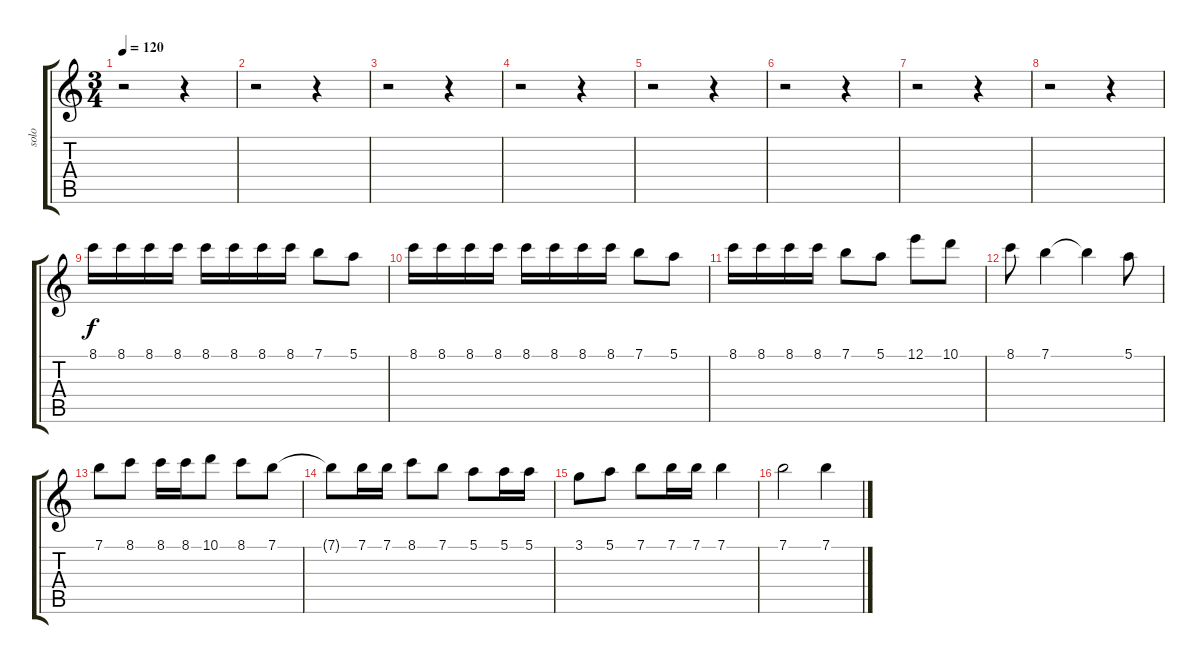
\track ("solo" "solo") {instrument overdrivenguitar}
\staff {score tabs}
\tuning (E4 B3 G3 D3 A2 E2) {hide}
\ts (3 4)
\tempo 120
\clef g2
\ks c
r.2{dy f} r.4 |
r.2 r.4 |
r.2 r.4 |
r.2 r.4 |
r.2 r.4 |
r.2 r.4 |
r.2 r.4 |
r.2 r.4 |
8.1.16 8.1.16 8.1.16 8.1.16 8.1.16 8.1.16 8.1.16 8.1.16 7.1.8 5.1.8 |
8.1.16 8.1.16 8.1.16 8.1.16 8.1.16 8.1.16 8.1.16 8.1.16 7.1.8 5.1.8 |
8.1.16 8.1.16 8.1.16 8.1.16 7.1.8 5.1.8 12.1.8 10.1.8 |
8.1.8 7.1.4 7.1{t}.4 5.1.8 |
7.1.8 8.1.8 8.1.16 8.1.16 10.1.8 8.1.8 7.1.8 |
7.1{t}.8 7.1.16 7.1.16 8.1.8 7.1.8 5.1.8 5.1.16 5.1.16 |
3.1.8 5.1.8 7.1.8 7.1.16 7.1.16 7.1.4 |
7.1.2 7.1.4
